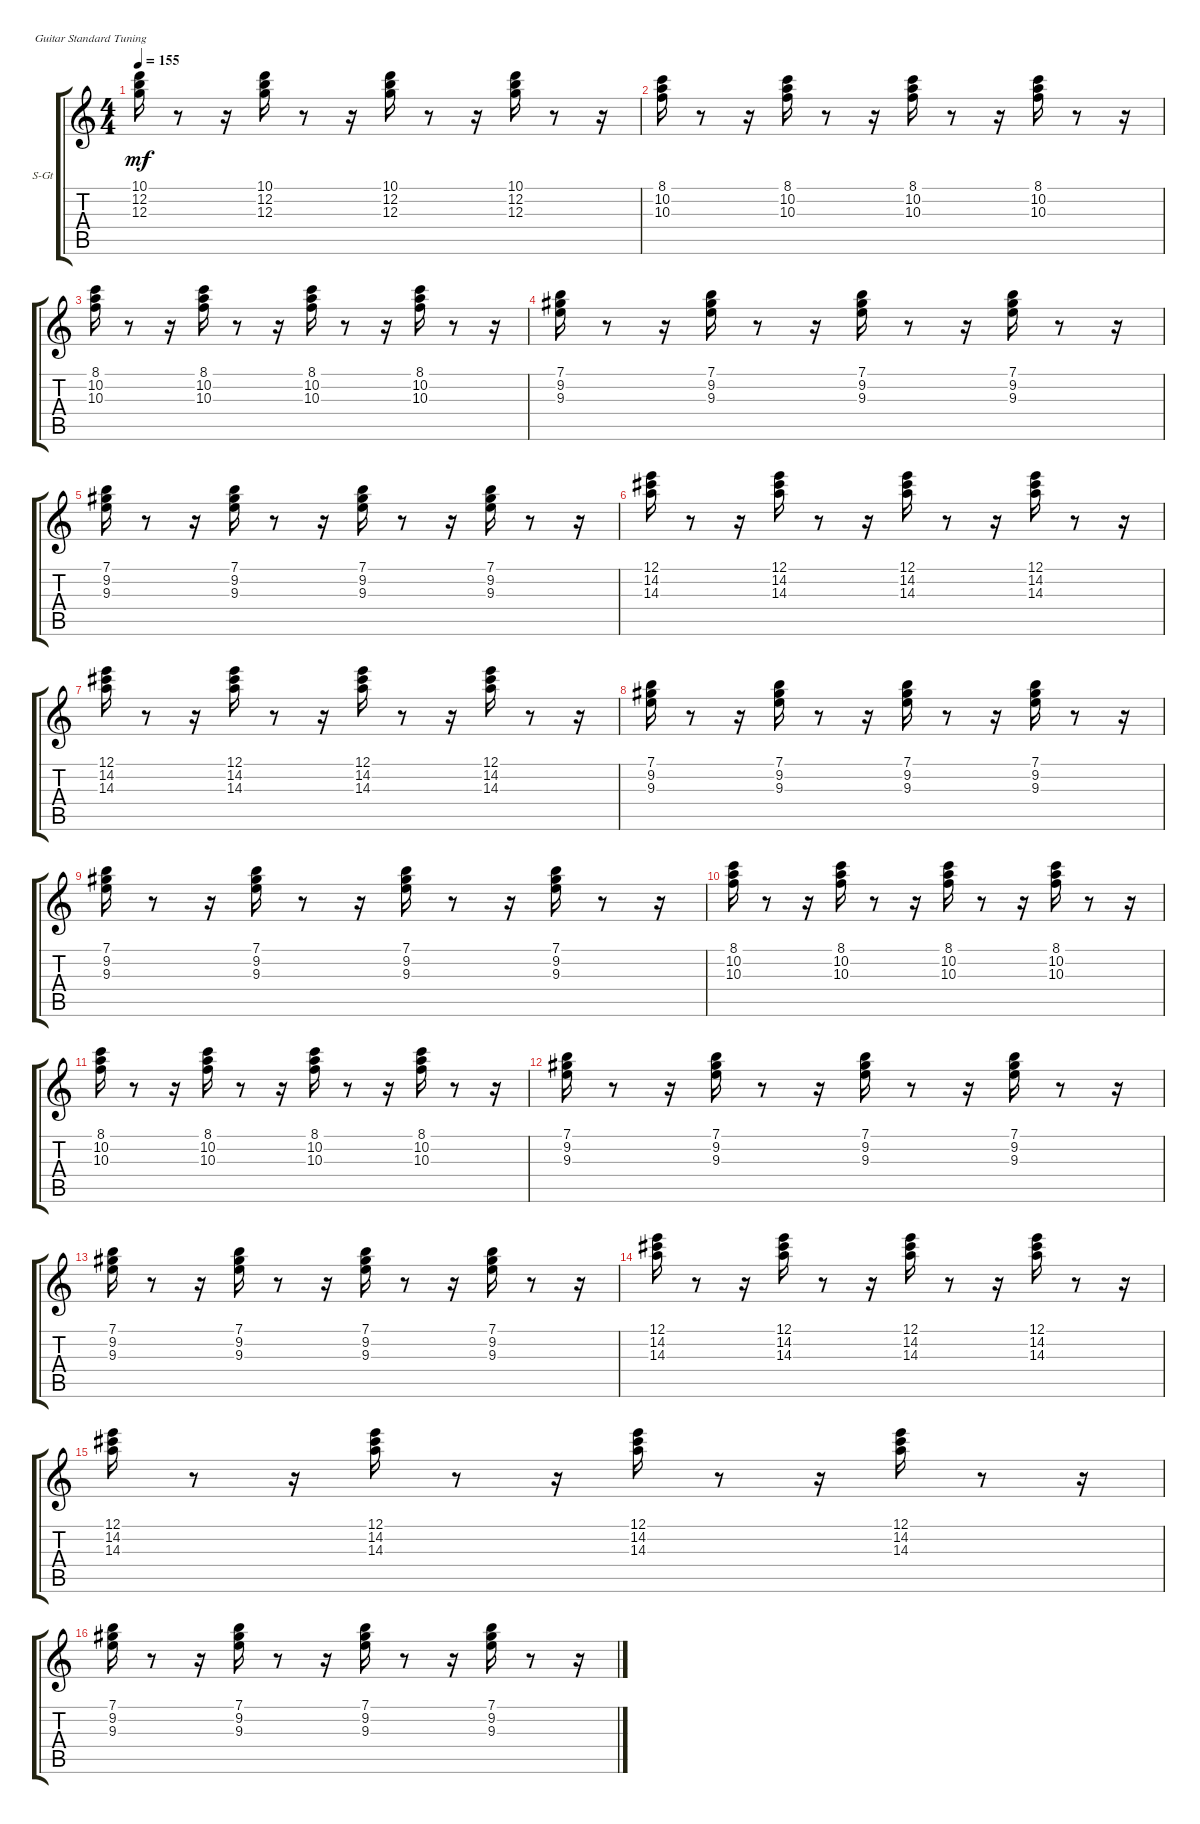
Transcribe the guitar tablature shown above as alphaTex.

\defaultSystemsLayout 4
\bracketExtendMode groupsimilarinstruments
\firstSystemTrackNameOrientation horizontal
\otherSystemsTrackNameOrientation horizontal
\track ("Steel Guitar" "S-Gt") {instrument acousticguitarsteel}
\staff {score tabs}
\tuning (E4 B3 G3 D3 A2 E2)
\ts (4 4)
\tempo 155
\clef g2
\ks c
(10.1 12.2 12.3).16{dy mf} r.8 r.16 (10.1 12.2 12.3).16 r.8 r.16 (10.1 12.2 12.3).16 r.8 r.16 (10.1 12.2 12.3).16 r.8 r.16 |
(8.1 10.2 10.3).16 r.8 r.16 (8.1 10.2 10.3).16 r.8 r.16 (8.1 10.2 10.3).16 r.8 r.16 (8.1 10.2 10.3).16 r.8 r.16 |
(8.1 10.2 10.3).16 r.8 r.16 (8.1 10.2 10.3).16 r.8 r.16 (8.1 10.2 10.3).16 r.8 r.16 (8.1 10.2 10.3).16 r.8 r.16 |
(7.1 9.2 9.3).16 r.8 r.16 (7.1 9.2 9.3).16 r.8 r.16 (7.1 9.2 9.3).16 r.8 r.16 (7.1 9.2 9.3).16 r.8 r.16 |
(7.1 9.2 9.3).16 r.8 r.16 (7.1 9.2 9.3).16 r.8 r.16 (7.1 9.2 9.3).16 r.8 r.16 (7.1 9.2 9.3).16 r.8 r.16 |
(12.1 14.2 14.3).16 r.8 r.16 (12.1 14.2 14.3).16 r.8 r.16 (12.1 14.2 14.3).16 r.8 r.16 (12.1 14.2 14.3).16 r.8 r.16 |
(12.1 14.2 14.3).16 r.8 r.16 (12.1 14.2 14.3).16 r.8 r.16 (12.1 14.2 14.3).16 r.8 r.16 (12.1 14.2 14.3).16 r.8 r.16 |
(7.1 9.2 9.3).16 r.8 r.16 (7.1 9.2 9.3).16 r.8 r.16 (7.1 9.2 9.3).16 r.8 r.16 (7.1 9.2 9.3).16 r.8 r.16 |
(7.1 9.2 9.3).16 r.8 r.16 (7.1 9.2 9.3).16 r.8 r.16 (7.1 9.2 9.3).16 r.8 r.16 (7.1 9.2 9.3).16 r.8 r.16 |
(8.1 10.2 10.3).16 r.8 r.16 (8.1 10.2 10.3).16 r.8 r.16 (8.1 10.2 10.3).16 r.8 r.16 (8.1 10.2 10.3).16 r.8 r.16 |
(8.1 10.2 10.3).16 r.8 r.16 (8.1 10.2 10.3).16 r.8 r.16 (8.1 10.2 10.3).16 r.8 r.16 (8.1 10.2 10.3).16 r.8 r.16 |
(7.1 9.2 9.3).16 r.8 r.16 (7.1 9.2 9.3).16 r.8 r.16 (7.1 9.2 9.3).16 r.8 r.16 (7.1 9.2 9.3).16 r.8 r.16 |
(7.1 9.2 9.3).16 r.8 r.16 (7.1 9.2 9.3).16 r.8 r.16 (7.1 9.2 9.3).16 r.8 r.16 (7.1 9.2 9.3).16 r.8 r.16 |
(12.1 14.2 14.3).16 r.8 r.16 (12.1 14.2 14.3).16 r.8 r.16 (12.1 14.2 14.3).16 r.8 r.16 (12.1 14.2 14.3).16 r.8 r.16 |
(12.1 14.2 14.3).16 r.8 r.16 (12.1 14.2 14.3).16 r.8 r.16 (12.1 14.2 14.3).16 r.8 r.16 (12.1 14.2 14.3).16 r.8 r.16 |
(7.1 9.2 9.3).16 r.8 r.16 (7.1 9.2 9.3).16 r.8 r.16 (7.1 9.2 9.3).16 r.8 r.16 (7.1 9.2 9.3).16 r.8 r.16
